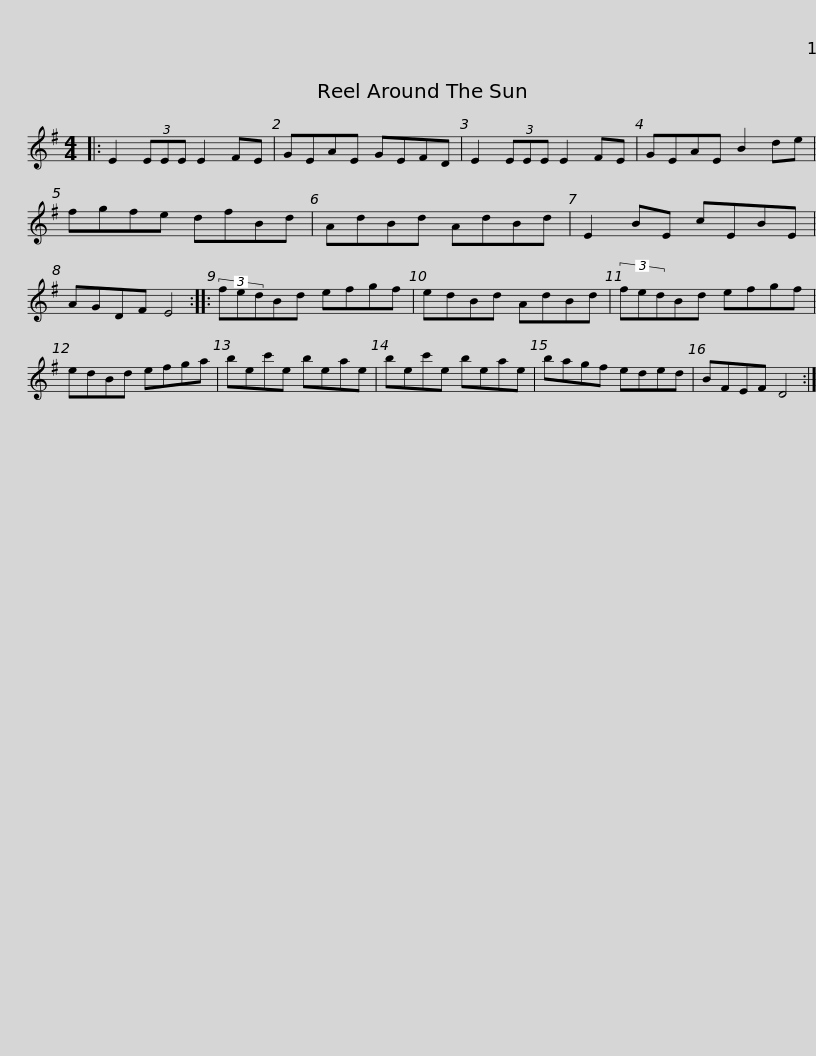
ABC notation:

X:1
L:1/8
M:4/4
I:linebreak $
K:Emin
V:1 treble
V:1
|: E2 (3EEE E2 FE | GEAE GEFD | E2 (3EEE E2 FE | GEAE B2 de | fgfe dfBd |$ %5
 AdBd AdBd | E2 BE cEBE | AGDF E4 :: (3fedBd efgf | edBd AdBd |$ %10
 (3fedBd efgf | edBd efga | bec'e beae | bec'e beae | bagf eded |$ %15
 BFEF D4 :| %16
